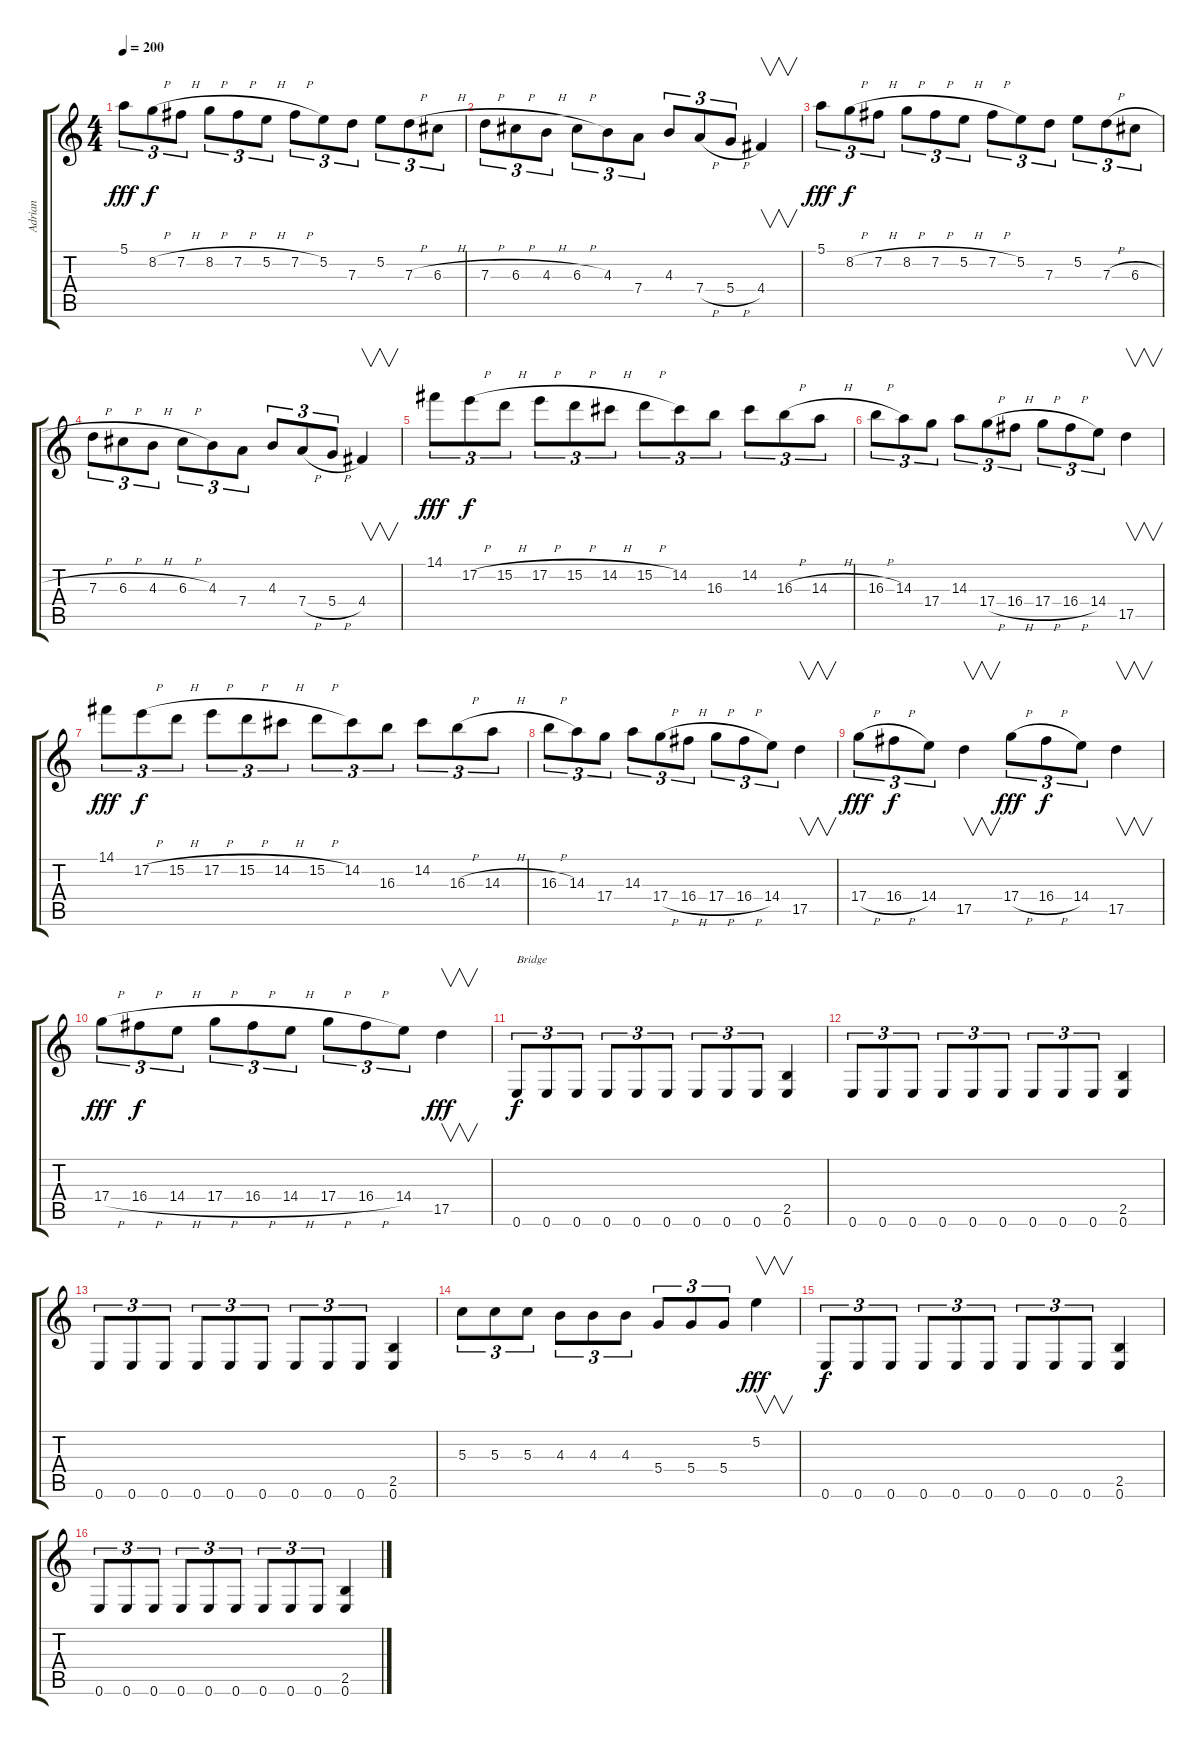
\track ("Adrian" "Adrian") {instrument overdrivenguitar}
\staff {score tabs}
\tuning (E4 B3 G3 D3 A2 E2) {hide}
\ts (4 4)
\tempo 200
\clef g2
\ks c
5.1.8{tu (3 2) dy fff instrument overdrivenguitar} 8.2{h}.8{tu (3 2) dy f} 7.2{h}.8{tu (3 2)} 8.2{h}.8{tu (3 2)} 7.2{h}.8{tu (3 2)} 5.2{h}.8{tu (3 2)} 7.2{h}.8{tu (3 2)} 5.2.8{tu (3 2)} 7.3.8{tu (3 2)} 5.2.8{tu (3 2)} 7.3{h}.8{tu (3 2)} 6.3{h}.8{tu (3 2)} |
7.3{h}.8{tu (3 2)} 6.3{h}.8{tu (3 2)} 4.3{h}.8{tu (3 2)} 6.3{h}.8{tu (3 2)} 4.3.8{tu (3 2)} 7.4.8{tu (3 2)} 4.3.8{tu (3 2)} 7.4{h}.8{tu (3 2)} 5.4{h}.8{tu (3 2)} 4.4.4{v} |
5.1.8{tu (3 2) dy fff} 8.2{h}.8{tu (3 2) dy f} 7.2{h}.8{tu (3 2)} 8.2{h}.8{tu (3 2)} 7.2{h}.8{tu (3 2)} 5.2{h}.8{tu (3 2)} 7.2{h}.8{tu (3 2)} 5.2.8{tu (3 2)} 7.3.8{tu (3 2)} 5.2.8{tu (3 2)} 7.3{h}.8{tu (3 2)} 6.3{h}.8{tu (3 2)} |
7.3{h}.8{tu (3 2)} 6.3{h}.8{tu (3 2)} 4.3{h}.8{tu (3 2)} 6.3{h}.8{tu (3 2)} 4.3.8{tu (3 2)} 7.4.8{tu (3 2)} 4.3.8{tu (3 2)} 7.4{h}.8{tu (3 2)} 5.4{h}.8{tu (3 2)} 4.4.4{v} |
14.1.8{tu (3 2) dy fff} 17.2{h}.8{tu (3 2) dy f} 15.2{h}.8{tu (3 2)} 17.2{h}.8{tu (3 2)} 15.2{h}.8{tu (3 2)} 14.2{h}.8{tu (3 2)} 15.2{h}.8{tu (3 2)} 14.2.8{tu (3 2)} 16.3.8{tu (3 2)} 14.2.8{tu (3 2)} 16.3{h}.8{tu (3 2)} 14.3{h}.8{tu (3 2)} |
16.3{h}.8{tu (3 2)} 14.3.8{tu (3 2)} 17.4.8{tu (3 2)} 14.3.8{tu (3 2)} 17.4{h}.8{tu (3 2)} 16.4{h}.8{tu (3 2)} 17.4{h}.8{tu (3 2)} 16.4{h}.8{tu (3 2)} 14.4.8{tu (3 2)} 17.5.4{v} |
14.1.8{tu (3 2) dy fff} 17.2{h}.8{tu (3 2) dy f} 15.2{h}.8{tu (3 2)} 17.2{h}.8{tu (3 2)} 15.2{h}.8{tu (3 2)} 14.2{h}.8{tu (3 2)} 15.2{h}.8{tu (3 2)} 14.2.8{tu (3 2)} 16.3.8{tu (3 2)} 14.2.8{tu (3 2)} 16.3{h}.8{tu (3 2)} 14.3{h}.8{tu (3 2)} |
16.3{h}.8{tu (3 2)} 14.3.8{tu (3 2)} 17.4.8{tu (3 2)} 14.3.8{tu (3 2)} 17.4{h}.8{tu (3 2)} 16.4{h}.8{tu (3 2)} 17.4{h}.8{tu (3 2)} 16.4{h}.8{tu (3 2)} 14.4.8{tu (3 2)} 17.5.4{v} |
17.4{h}.8{tu (3 2) dy fff} 16.4{h}.8{tu (3 2) dy f} 14.4.8{tu (3 2)} 17.5.4{v} 17.4{h}.8{tu (3 2) dy fff} 16.4{h}.8{tu (3 2) dy f} 14.4.8{tu (3 2)} 17.5.4{v} |
17.4{h}.8{tu (3 2) dy fff} 16.4{h}.8{tu (3 2) dy f} 14.4{h}.8{tu (3 2)} 17.4{h}.8{tu (3 2)} 16.4{h}.8{tu (3 2)} 14.4{h}.8{tu (3 2)} 17.4{h}.8{tu (3 2)} 16.4{h}.8{tu (3 2)} 14.4.8{tu (3 2)} 17.5.4{v dy fff} |
0.6.8{tu (3 2) txt "Bridge" dy f} 0.6.8{tu (3 2)} 0.6.8{tu (3 2)} 0.6.8{tu (3 2)} 0.6.8{tu (3 2)} 0.6.8{tu (3 2)} 0.6.8{tu (3 2)} 0.6.8{tu (3 2)} 0.6.8{tu (3 2)} (2.5 0.6).4 |
0.6.8{tu (3 2)} 0.6.8{tu (3 2)} 0.6.8{tu (3 2)} 0.6.8{tu (3 2)} 0.6.8{tu (3 2)} 0.6.8{tu (3 2)} 0.6.8{tu (3 2)} 0.6.8{tu (3 2)} 0.6.8{tu (3 2)} (2.5 0.6).4 |
0.6.8{tu (3 2)} 0.6.8{tu (3 2)} 0.6.8{tu (3 2)} 0.6.8{tu (3 2)} 0.6.8{tu (3 2)} 0.6.8{tu (3 2)} 0.6.8{tu (3 2)} 0.6.8{tu (3 2)} 0.6.8{tu (3 2)} (2.5 0.6).4 |
5.3.8{tu (3 2)} 5.3.8{tu (3 2)} 5.3.8{tu (3 2)} 4.3.8{tu (3 2)} 4.3.8{tu (3 2)} 4.3.8{tu (3 2)} 5.4.8{tu (3 2)} 5.4.8{tu (3 2)} 5.4.8{tu (3 2)} 5.2.4{v dy fff} |
0.6.8{tu (3 2) dy f} 0.6.8{tu (3 2)} 0.6.8{tu (3 2)} 0.6.8{tu (3 2)} 0.6.8{tu (3 2)} 0.6.8{tu (3 2)} 0.6.8{tu (3 2)} 0.6.8{tu (3 2)} 0.6.8{tu (3 2)} (2.5 0.6).4 |
0.6.8{tu (3 2)} 0.6.8{tu (3 2)} 0.6.8{tu (3 2)} 0.6.8{tu (3 2)} 0.6.8{tu (3 2)} 0.6.8{tu (3 2)} 0.6.8{tu (3 2)} 0.6.8{tu (3 2)} 0.6.8{tu (3 2)} (2.5 0.6).4
